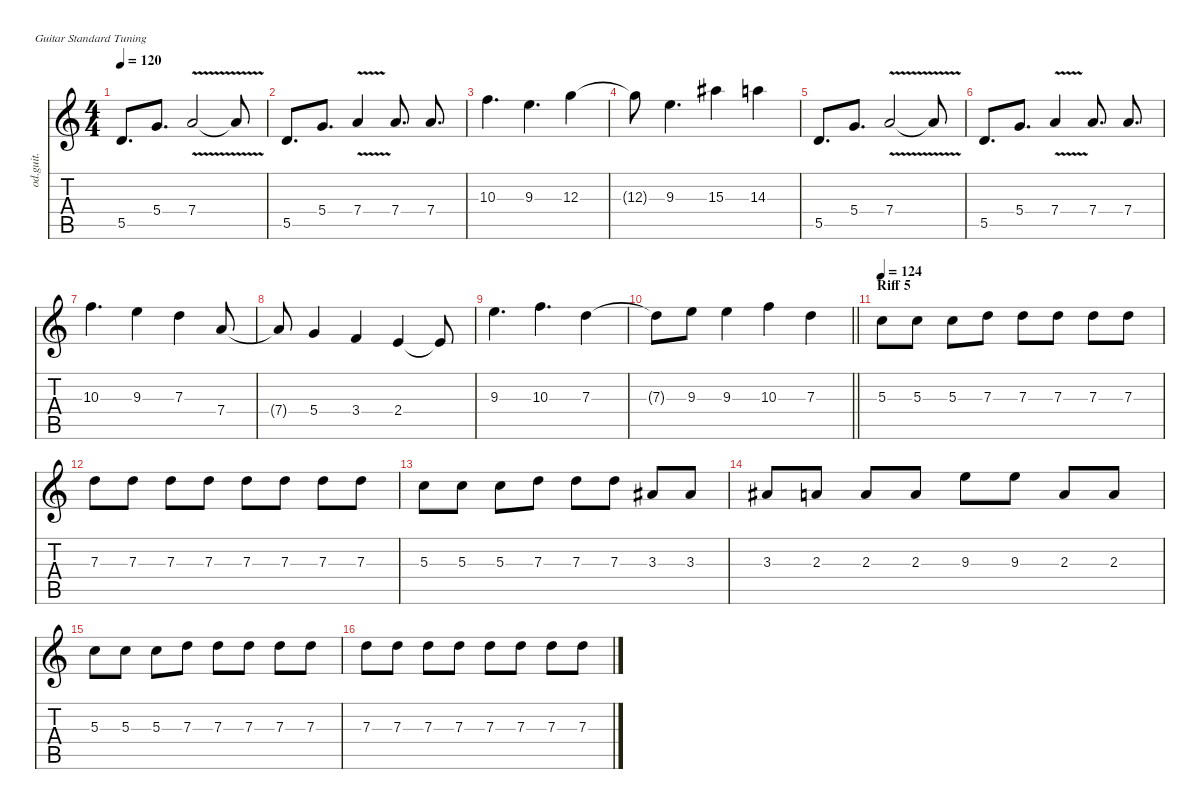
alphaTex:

\defaultSystemsLayout 4
\hideDynamics
\bracketExtendMode nobrackets
\otherSystemsTrackNameOrientation horizontal
\track ("Lead guitar 1" "od.guit.") {solo instrument overdrivenguitar}
\staff {score tabs}
\tuning (E4 B3 G3 D3 A2 E2)
\ts (4 4)
\tempo 120
\clef g2
\ks c
5.5.8{d dy f beam Up} 5.4.8{d beam Up} 7.4{v}.2{beam Up} 7.4{v t}.8{beam Up} |
5.5.8{d beam Up} 5.4.8{d beam Up} 7.4{v}.4{beam Up} 7.4.8{d beam Up} 7.4.8{d beam Up} |
10.3.4{d beam Down} 9.3.4{d beam Down} 12.3.4{beam Down} |
12.3{t}.8{beam Down} 9.3.4{d beam Down} 15.3{acc #}.4{beam Down} 14.3.4{beam Down} |
5.5.8{d beam Up} 5.4.8{d beam Up} 7.4{v}.2{beam Up} 7.4{v t}.8{beam Up} |
5.5.8{d beam Up} 5.4.8{d beam Up} 7.4{v}.4{beam Up} 7.4.8{d beam Up} 7.4.8{d beam Up} |
10.3.4{d beam Down} 9.3.4{beam Down} 7.3.4{beam Down} 7.4.8{beam Up} |
7.4{t}.8{beam Up} 5.4.4{beam Up} 3.4.4{beam Up} 2.4.4{beam Up} 2.4{t}.8{beam Up} |
9.3.4{d beam Down} 10.3.4{d beam Down} 7.3.4{beam Down} |
\barLineRight lightlight
7.3{t}.8{beam Down} 9.3.8{beam Down} 9.3.4{beam Down} 10.3.4{beam Down} 7.3.4{beam Down} |
\section ("" "Riff 5")
\tempo 124
5.3.8{beam Down} 5.3.8{beam Down} 5.3.8{beam Down} 7.3.8{beam Down} 7.3.8{beam Down} 7.3.8{beam Down} 7.3.8{beam Down} 7.3.8{beam Down} |
7.3.8{beam Down} 7.3.8{beam Down} 7.3.8{beam Down} 7.3.8{beam Down} 7.3.8{beam Down} 7.3.8{beam Down} 7.3.8{beam Down} 7.3.8{beam Down} |
5.3.8{beam Down} 5.3.8{beam Down} 5.3.8{beam Down} 7.3.8{beam Down} 7.3.8{beam Down} 7.3.8{beam Down} 3.3{acc #}.8{beam Up} 3.3{acc #}.8{beam Up} |
3.3{acc #}.8{beam Up} 2.3.8{beam Up} 2.3.8{beam Up} 2.3.8{beam Up} 9.3.8{beam Down} 9.3.8{beam Down} 2.3.8{beam Up} 2.3.8{beam Up} |
5.3.8{beam Down} 5.3.8{beam Down} 5.3.8{beam Down} 7.3.8{beam Down} 7.3.8{beam Down} 7.3.8{beam Down} 7.3.8{beam Down} 7.3.8{beam Down} |
7.3.8{beam Down} 7.3.8{beam Down} 7.3.8{beam Down} 7.3.8{beam Down} 7.3.8{beam Down} 7.3.8{beam Down} 7.3.8{beam Down} 7.3.8{beam Down}
